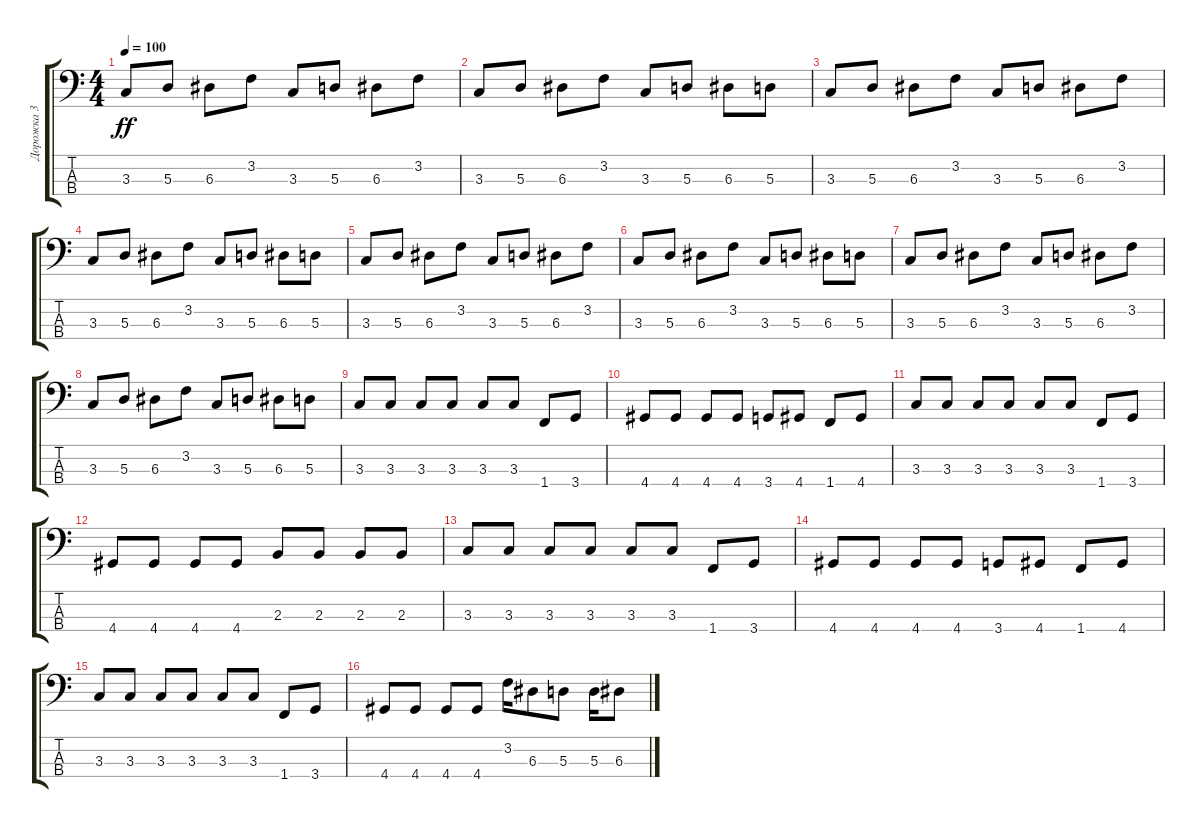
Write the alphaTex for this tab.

\track ("Дорожка 3" "Дорожка 3") {instrument electricbassfinger}
\staff {score tabs}
\tuning (G2 D2 A1 E1) {hide}
\ts (4 4)
\tempo 100
\clef f4
\ks c
3.3.8{dy ff} 5.3.8 6.3.8 3.2.8 3.3.8 5.3.8 6.3.8 3.2.8 |
3.3.8 5.3.8 6.3.8 3.2.8 3.3.8 5.3.8 6.3.8 5.3.8 |
3.3.8 5.3.8 6.3.8 3.2.8 3.3.8 5.3.8 6.3.8 3.2.8 |
3.3.8 5.3.8 6.3.8 3.2.8 3.3.8 5.3.8 6.3.8 5.3.8 |
3.3.8 5.3.8 6.3.8 3.2.8 3.3.8 5.3.8 6.3.8 3.2.8 |
3.3.8 5.3.8 6.3.8 3.2.8 3.3.8 5.3.8 6.3.8 5.3.8 |
3.3.8 5.3.8 6.3.8 3.2.8 3.3.8 5.3.8 6.3.8 3.2.8 |
3.3.8 5.3.8 6.3.8 3.2.8 3.3.8 5.3.8 6.3.8 5.3.8 |
3.3.8 3.3.8 3.3.8 3.3.8 3.3.8 3.3.8 1.4.8 3.4.8 |
4.4.8 4.4.8 4.4.8 4.4.8 3.4.8 4.4.8 1.4.8 4.4.8 |
3.3.8 3.3.8 3.3.8 3.3.8 3.3.8 3.3.8 1.4.8 3.4.8 |
4.4.8 4.4.8 4.4.8 4.4.8 2.3.8 2.3.8 2.3.8 2.3.8 |
3.3.8 3.3.8 3.3.8 3.3.8 3.3.8 3.3.8 1.4.8 3.4.8 |
4.4.8 4.4.8 4.4.8 4.4.8 3.4.8 4.4.8 1.4.8 4.4.8 |
3.3.8 3.3.8 3.3.8 3.3.8 3.3.8 3.3.8 1.4.8 3.4.8 |
4.4.8 4.4.8 4.4.8 4.4.8 3.2.16 6.3.8 5.3.8 5.3.16 6.3.8
